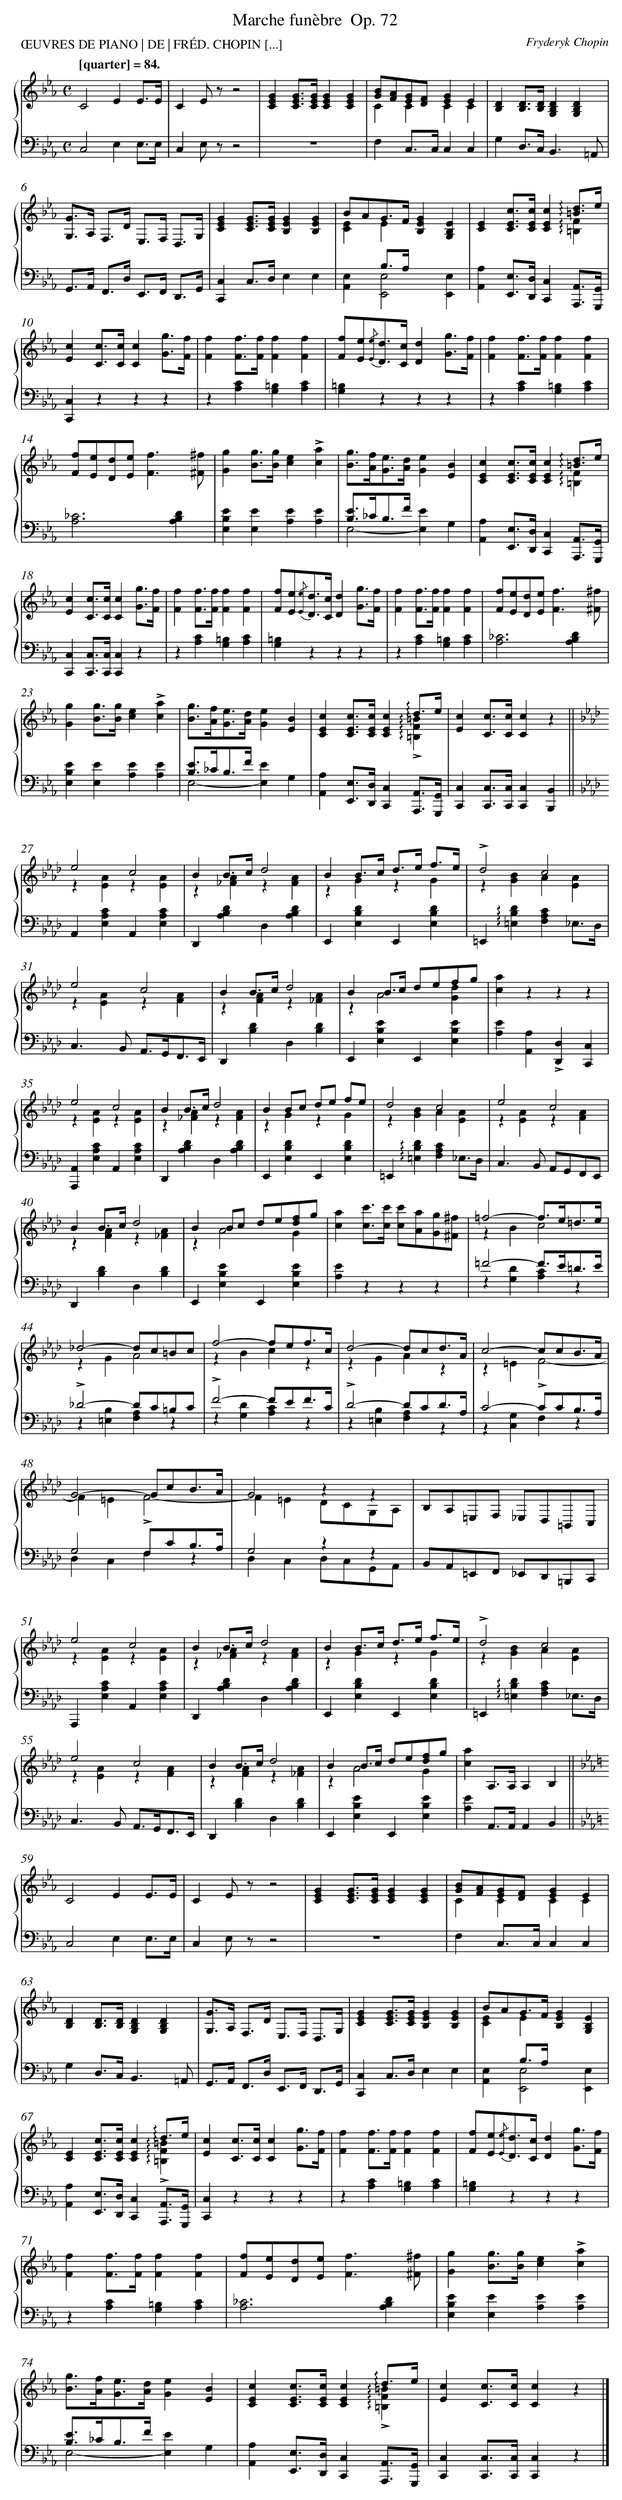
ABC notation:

X:1
T: Marche funèbre	 Op. 72
C: Fryderyk Chopin
L: 1/4
M: C
P: ŒUVRES DE PIANO | DE | FRÉD. CHOPIN [...]
Q: "[quarter] = 84."
%%staves {1 2}
V: 1 clef=treble
V: 2 clef=bass
K: Eb
[V:1] C2EE3//E// |
[V:2] C,2E,E,3//E,// |
[V:1] CE/ z/z2 |
[V:2] C,E,/ z/z2 |
[V:1] [GEC][G/E/C/]>[G/E/C/][GEC][GEC] |
[V:2] z4 |
[V:1] [B/G/][A/F/][G/E/][F/D/][GE]E & CCCC |
[V:2] F,C,/>C,/C,C, |
[V:1] [DB,][D/B,/]>[D/B,/][DB,G,][DB,G,] |
[V:2] G,D,/>C,/B,,3/=A,,/ |
[V:1] [G/G,/]>A,/ F,/>D/ E,/>F,/ D,3//G,// |
[V:2] G,,/>A,,/ F,,/>D,/ E,,/>F,,/ D,,3//G,,// |
[V:1] [GEC][G/E/C/]>[G/E/C/][GEB,][GEB,] |
[V:2] [C,C,,]C,/>D,/E,E, |
[V:1] B/A/G/>F/[GEB,][EB,G,] & [EC]Exx |
[V:2] xB,/>A,/xx & [E,A,,][E,2E,,2][E,E,,] |
[V:1] [EC][c/E/C/]>[c/E/C/][cEC]!arpeggio![d3//=B3//]e// & x2x!arpeggio![F=B,] |
[V:2] [A,A,,][E,/E,,/]>[D,/D,,/][C,C,,][A,,3//A,,,3//][G,,//G,,,//] |
[V:1] [cE][c/C/]>[c/C/][cC][g3//G3//][f//F//] |
[V:2] [C,C,,]zzz |
[V:1] [fF][f/F/]>[f/F/][fF][fF] |
[V:2] z[CA,][=B,G,][CA,] |
[V:1] [f/F/][e/E/]{/[eE]}[d/D/]>[c/C/][dD][g3//G3//][f//F//] |
[V:2] [=B,G,]zzz |
[V:1] [fF][f/F/]>[f/F/][fF][fF] |
[V:2] z[CA,][=B,G,][CA,] |
[V:1] [f/F/][e/E/][d/D/][eE]<[fF][^f/^F/] |
[V:2] [_C3A,3][DB,A,] |
[V:1] [gG][g/B/]>[g/B/][ec]!accent![ac] |
[V:2] [EB,E,][EE,][EA,][EA,] |
[V:1] [g/B/]>[f/A/][e/G/]>[d/A/][eG][BE] |
[V:2] [E/-B,/]>_C/B,/>F/x2 & E,2-[EE,]G, |
[V:1] [cEC][c/E/C/]>[c/E/C/][cEC]!arpeggio![d3//=B3//]e// & x2x!arpeggio![F=B,] |
[V:2] [A,A,,][E,/E,,/]>[D,/D,,/][C,C,,][A,,3//A,,,3//][G,,//G,,,//] |
[V:1] [cE][c/C/]>[c/C/][cC][g3//G3//][f//F//] |
[V:2] [C,C,,][C,/C,,/]>[C,/C,,/][C,C,,]z |
[V:1] [fF][f/F/]>[f/F/][fF][fF] |
[V:2] z[CA,][=B,G,][CA,] |
[V:1] [f/F/][e/E/]{/[eE]}[d/D/]>[c/C/][dD][g3//G3//][f//F//] |
[V:2] [=B,G,]zzz |
[V:1] [fF][f/F/]>[f/F/][fF][fF] |
[V:2] z[CA,][=B,G,][CA,] |
[V:1] [f/F/][e/E/][d/D/][eE]<[fF][^f/^F/] |
[V:2] [_C3A,3][DB,A,] |
[V:1] [gG][g/B/]>[g/B/][ec]!accent![ac] |
[V:2] [EB,E,][EE,][EA,][EA,] |
[V:1] [g/B/]>[f/A/][e/G/]>[d/A/][eG][BE] |
[V:2] [E/-B,/]>_C/B,/>F/x2 & E,2-[EE,]G, |
[V:1] [cEC][c/E/C/]>[c/E/C/][cEC]!arpeggio!d3//e// & x2x!accent!!arpeggio![=BF=B,] |
[V:2] [A,A,,][E,/E,,/]>[D,/D,,/][C,C,,][A,,3//A,,,3//][G,,//G,,,//] |
[V:1] [cE][c/C/]>[c/C/][cC]z ||
[V:2] [C,C,,][C,/C,,/]>[C,/C,,/][C,C,,][B,,B,,,] ||
[V:1]  [K:Ab] e2c2 & z[AE]z[AE] |
[V:2]  [K:Ab] A,,[CA,E,]A,,[CA,E,] |
[V:1] BB/>c/d2 & z[A_F]z[AF] |
[V:2] D,,[DB,A,]D,[DB,A,] |
[V:1] BB/>c/ d/>e/ f3//e// & zGzG |
[V:2] E,,[DB,E,]E,,[DB,E,] |
[V:1] !accent!d2c2 & z[BG]A[AE] |
[V:2] =E,,!arpeggio![DB,=E,][CA,F,]_E,3//D,// |
[V:1] e2c2 & z[AE]z[AF] |
[V:2] C,>B,, A,,/>G,,/F,,3//E,,// |
[V:1] BB/>c/d2 & z[AF]z[A_F] |
[V:2] D,,[DB,]D,[DB,] |
[V:1] BB/>c/ d/e/f/g/ & zA2[dG] |
[V:2] E,,[EB,E,]E,,[EB,E,] |
[V:1] [ac]zzz |
[V:2] [EA,][A,A,,]!accent![D,D,,][C,C,,] |
[V:1] e2c2 & z[AE]z[AE] |
[V:2] [A,,A,,,][CA,E,]A,,[CA,E,] |
[V:1] BB/>c/d2 & z[A_F]z[AF] |
[V:2] D,,[DB,A,]D,[DB,A,] |
[V:1] BB/c/ d/e/ f/e/ & zGzG |
[V:2] E,,[DB,E,]E,,[DB,E,] |
[V:1] d2c2 & z[BG]A[AE] |
[V:2] =E,,!arpeggio![DB,=E,][CA,F,]_E,3//D,// |
[V:1] e2c2 & z[AE]z[AF] |
[V:2] C,>B,, A,,/G,,/F,,/E,,/ |
[V:1] BB/>c/d2 & z[AF]z[A_F] |
[V:2] D,,[DB,]D,[DB,] |
[V:1] BB/c/ d/e/[f/d/]g/ & zA2G |
[V:2] E,,[EB,E,]E,,[EB,E,] |
[V:1] [ac][c'/c/]>[c'/c/] [c'/c/][a/A/][g/G/][^f/^F/] |
[V:2] [EA,]zzz |
[V:1] =f2-f/>e/=d3//e// & zBc2 |
[V:2] =F2-F/>E/=D3//E// & z[DG,][CA,]z |
[V:1] _d2-d/c/=B/c/ & zGA2 |
[V:2] !accent!_D2-D/C/=B,/C/ & z[B,=E,][A,F,]z |
[V:1] f2-f/e/f3//c// & zBcz |
[V:2] !accent!F2-F/E/F3//C// & z[DG,][CA,]z |
[V:1] d2-d/c/d3//A// & zGAz |
[V:2] !accent!D2-D/C/D3//A,// & z[B,=E,][A,F,]z |
[V:1] c2-c/c/B3//A// & z=E!accent!F2- |
[V:2] C2-C/C/B,3//A,// & z[G,C,]F,z |
[V:1] G2-G/c/B3//A// & F=E!accent!F2- |
[V:2] G,2F,/C/B,3//A,// & D,C,F,z |
[V:1] G2zz & F=ED/C/G,/A,/ |
[V:2] G,2zz & D,C,D,/C,/G,,/A,,/ |
[V:1] B,/A,/=E,/F,/ _E,/D,/=B,,/C,/ |
[V:2] B,,/A,,/=E,,/F,,/ _E,,/D,,/=B,,,/C,,/ |
[V:1] e2c2 & z[AE]z[AE] |
[V:2] A,,,[CA,E,]A,,[CA,E,] |
[V:1] BB/>c/d2 & z[A_F]z[AF] |
[V:2] D,,[DB,A,]D,[DB,A,] |
[V:1] BB/>c/ d/>e/ f3//e// & zGzG |
[V:2] E,,[DB,E,]E,,[DB,E,] |
[V:1] !accent!d2c2 & z[BG]A[AE] |
[V:2] =E,,!arpeggio![DB,=E,][CA,F,]_E,3//D,// |
[V:1] e2c2 & z[AE]z[AF] |
[V:2] C,>B,, A,,/>G,,/F,,3//E,,// |
[V:1] BB/>c/d2 & z[AF]z[A_F] |
[V:2] D,,[DB,]D,[DB,] |
[V:1] BB/>c/ d/e/[f/d/]g/ & zA2G |
[V:2] E,,[EB,E,]E,,[EB,E,] |
[V:1] [ac]A,/>A,/A,B, ||
[V:2] [EA,]A,,/>A,,/A,,B,, ||
[V:1]  [K:Eb] C2EE3//E// |
[V:2]  [K:Eb] C,2E,E,3//E,// |
[V:1] CE/ z/z2 |
[V:2] C,E,/ z/z2 |
[V:1] [GEC][G/E/C/]>[G/E/C/][GEC][GEC] |
[V:2] z4 |
[V:1] [B/G/][A/F/][G/E/][F/D/][GE]E & CCCC |
[V:2] F,C,/>C,/C,C, |
[V:1] [DB,][D/B,/]>[D/B,/][DB,G,][DB,G,] |
[V:2] G,D,/>C,/B,,3/=A,,/ |
[V:1] [G/G,/]>A,/ F,/>D/ E,/>F,/ D,3//G,// |
[V:2] G,,/>A,,/ F,,/>D,/ E,,/>F,,/ D,,3//G,,// |
[V:1] [GEC][G/E/C/]>[G/E/C/][GEB,][GEB,] |
[V:2] [C,C,,]C,/>D,/E,E, |
[V:1] B/A/G/>F/[GEB,][EB,G,] & [EC]Ex2 |
[V:2] xB,/>A,/x2 & [E,A,,][E,2E,,2][E,E,,] |
[V:1] [EC][c/E/C/]>[c/E/C/][cEC]!arpeggio!d3//e// & x2x!accent!!arpeggio![=BF=B,] |
[V:2] [A,A,,][E,/E,,/]>[D,/D,,/][C,C,,][A,,3//A,,,3//][G,,//G,,,//] |
[V:1] [cE][c/C/]>[c/C/][cC][g3//G3//][f//F//] |
[V:2] [C,C,,]zzz |
[V:1] [fF][f/F/]>[f/F/][fF][fF] |
[V:2] z[CA,][=B,G,][CA,] |
[V:1] [f/F/][e/E/]{/[eE]}[d/D/]>[c/C/][dD][g3//G3//][f//F//] |
[V:2] [=B,G,]zzz |
[V:1] [fF][f/F/]>[f/F/][fF][fF] |
[V:2] z[CA,][=B,G,][CA,] |
[V:1] [f/F/][e/E/][d/D/][eE]<[fF][^f/^F/] |
[V:2] [_C3A,3][DB,A,] |
[V:1] [gG][g/B/]>[g/B/][ec]!accent![ac] |
[V:2] [EB,E,][EE,][EA,][EA,] |
[V:1] [g/B/]>[f/A/][e/G/]>[d/A/][eG][BE] |
[V:2] [E/-B,/]>_C/B,/>F/x2 & E,2-[EE,]G, |
[V:1] [cEC][c/E/C/]>[c/E/C/][cEC]!arpeggio!d3//e// & x2x!accent!!arpeggio![=BF=B,] |
[V:2] [A,A,,][E,/E,,/]>[D,/D,,/][C,C,,][A,,3//A,,,3//][G,,//G,,,//] |
[V:1] [cE][c/C/]>[c/C/][cC]z |]
[V:2] [C,C,,][C,/C,,/]>[C,/C,,/][C,C,,]z |]
